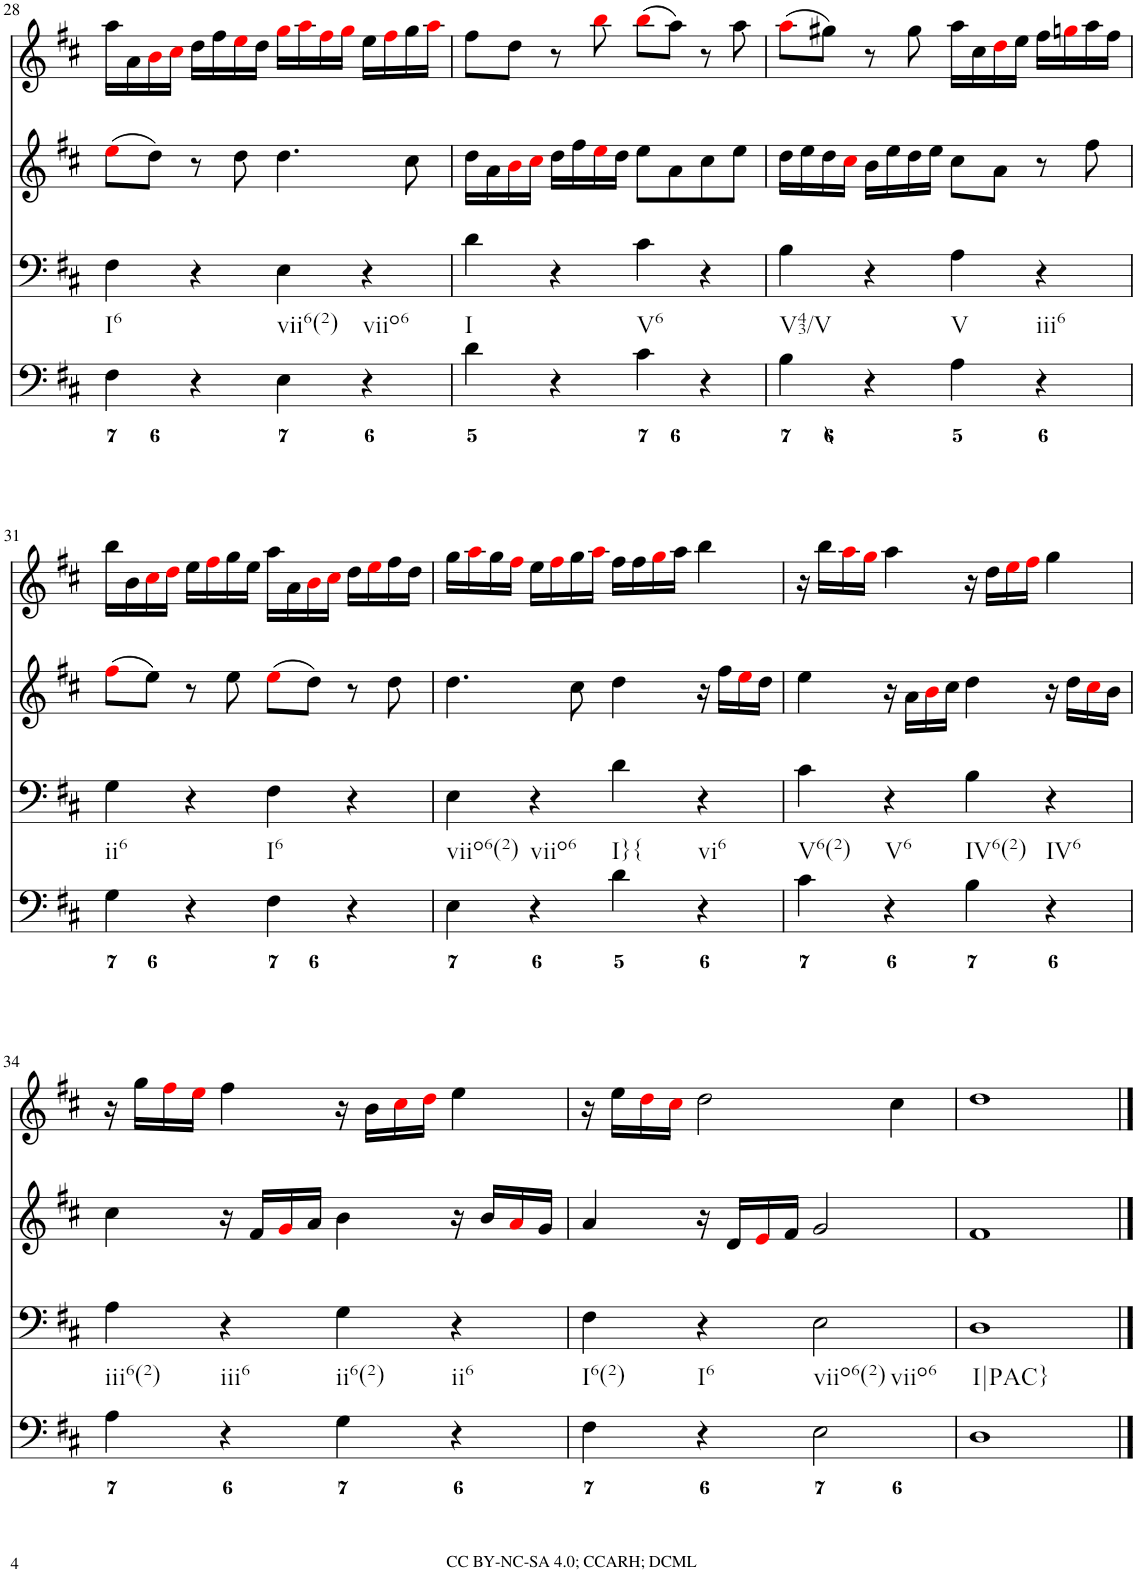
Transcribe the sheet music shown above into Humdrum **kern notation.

**kern	**kern	**kern	**kern
*part4	*part3	*part2	*part1
*staff4	*staff3	*staff2	*staff1
*I"violn	*I"violn	*I"cello	*I"organ
!!LO:PB:g=z
*clefF4	*clefF4	*clefG2	*clefG2
*k[f#c#]	*k[f#c#]	*k[f#c#]	*k[f#c#]
*D:	*D:	*D:	*D:
*M4/4	*M4/4	*M4/4	*M4/4
*met(c)	*met(c)	*met(c)	*met(c)
=28	=28	=28	=28
!	!LO:TX:b:t=I6	!	!
4F#\	4F#\	(8eei\L	16aa\LL
.	.	.	16a\
.	.	8dd\J)	16bi\
.	.	.	16cc#i\JJ
4r	4r	8r	16dd\LL
.	.	.	16ff#\
.	.	8dd\	16eei\
.	.	.	16dd\JJ
!	!LO:TX:b:t=vii6(2)	!	!
4E\	4E\	4.dd\	16ggi\LL
.	.	.	16aai\
.	.	.	16ff#i\
.	.	.	16ggi\JJ
!	!LO:TX:b:t=viio6	!	!
4r	4r	.	16ee\LL
.	.	.	16ff#i\
.	.	8cc#\	16gg\
.	.	.	16aai\JJ
=29	=29	=29	=29
!	!LO:TX:b:t=I	!	!
4d\	4d\	16dd\LL	8ff#\L
.	.	16a\	.
.	.	16bi\	8dd\J
.	.	16cc#i\JJ	.
4r	4r	16dd\LL	8r
.	.	16ff#\	.
.	.	16eei\	8bbi\
.	.	16dd\JJ	.
!	!LO:TX:b:t=V6	!	!
4c#\	4c#\	8ee\L	(8bbi\L
.	.	8a\	8aa\J)
4r	4r	8cc#\	8r
.	.	8ee\J	8aa\
=30	=30	=30	=30
!	!LO:TX:b:t=V43/V	!	!
4B\	4B\	16dd\LL	(8aai\L
.	.	16ee\	.
.	.	16dd\	8gg#X\J)
.	.	16cc#i\JJ	.
4r	4r	16b\LL	8r
.	.	16ee\	.
.	.	16dd\	8gg#\
.	.	16ee\JJ	.
!	!LO:TX:b:t=V	!	!
4A\	4A\	8cc#\L	16aa\LL
.	.	.	16cc#\
.	.	8a\J	16ddi\
.	.	.	16ee\JJ
!	!LO:TX:b:t=iii6	!	!
4r	4r	8r	16ff#\LL
.	.	.	16ggni\
.	.	8ff#\	16aa\
.	.	.	16ff#\JJ
!!LO:LB:g=z
=31	=31	=31	=31
!	!LO:TX:b:t=ii6	!	!
4G\	4G\	(8ff#i\L	16bb\LL
.	.	.	16b\
.	.	8ee\J)	16cc#i\
.	.	.	16ddi\JJ
4r	4r	8r	16ee\LL
.	.	.	16ff#i\
.	.	8ee\	16gg\
.	.	.	16ee\JJ
!	!LO:TX:b:t=I6	!	!
4F#\	4F#\	(8eei\L	16aa\LL
.	.	.	16a\
.	.	8dd\J)	16bi\
.	.	.	16cc#i\JJ
4r	4r	8r	16dd\LL
.	.	.	16eei\
.	.	8dd\	16ff#\
.	.	.	16dd\JJ
=32	=32	=32	=32
!	!LO:TX:b:t=viio6(2)	!	!
4E\	4E\	4.dd\	16gg\LL
.	.	.	16aai\
.	.	.	16gg\
.	.	.	16ff#i\JJ
!	!LO:TX:b:t=viio6	!	!
4r	4r	.	16ee\LL
.	.	.	16ff#i\
.	.	8cc#\	16gg\
.	.	.	16aai\JJ
!	!LO:TX:b:t=I}{	!	!
4d\	4d\	4dd\	16ff#\LL
.	.	.	16ff#\
.	.	.	16ggi\
.	.	.	16aa\JJ
!	!LO:TX:b:t=vi6	!	!
4r	4r	16r	4bb\
.	.	16ff#\LL	.
.	.	16eei\	.
.	.	16dd\JJ	.
=33	=33	=33	=33
!	!LO:TX:b:t=V6(2)	!	!
4c#\	4c#\	4ee\	16r
.	.	.	16bb\LL
.	.	.	16aai\
.	.	.	16ggi\JJ
!	!LO:TX:b:t=V6	!	!
4r	4r	16r	4aa\
.	.	16a\LL	.
.	.	16bi\	.
.	.	16cc#\JJ	.
!	!LO:TX:b:t=IV6(2)	!	!
4B\	4B\	4dd\	16r
.	.	.	16dd\LL
.	.	.	16eei\
.	.	.	16ff#i\JJ
!	!LO:TX:b:t=IV6	!	!
4r	4r	16r	4gg\
.	.	16dd\LL	.
.	.	16cc#i\	.
.	.	16b\JJ	.
!!LO:LB:g=z
=34	=34	=34	=34
!	!LO:TX:b:t=iii6(2)	!	!
4A\	4A\	4cc#\	16r
.	.	.	16gg\LL
.	.	.	16ff#i\
.	.	.	16eei\JJ
!	!LO:TX:b:t=iii6	!	!
4r	4r	16r	4ff#\
.	.	16f#/LL	.
.	.	16gi/	.
.	.	16a/JJ	.
!	!LO:TX:b:t=ii6(2)	!	!
4G\	4G\	4b\	16r
.	.	.	16b\LL
.	.	.	16cc#i\
.	.	.	16ddi\JJ
!	!LO:TX:b:t=ii6	!	!
4r	4r	16r	4ee\
.	.	16b/LL	.
.	.	16ai/	.
.	.	16g/JJ	.
=35	=35	=35	=35
!	!LO:TX:b:t=I6(2)	!	!
4F#\	4F#\	4a/	16r
.	.	.	16ee\LL
.	.	.	16ddi\
.	.	.	16cc#i\JJ
!	!LO:TX:b:t=I6	!	!
4r	4r	16r	2dd\
.	.	16d/LL	.
.	.	16ei/	.
.	.	16f#/JJ	.
!	!LO:TX:b:t=viio6(2)	!	!
!	!LO:TX:b:t=viio6	!	!
2E\	2E\	2g/	.
.	.	.	4cc#\
=36	=36	=36	=36
!	!LO:TX:b:t=I|PAC}	!	!
1D	1D	1f#	1dd
==	==	==	==
*-	*-	*-	*-
